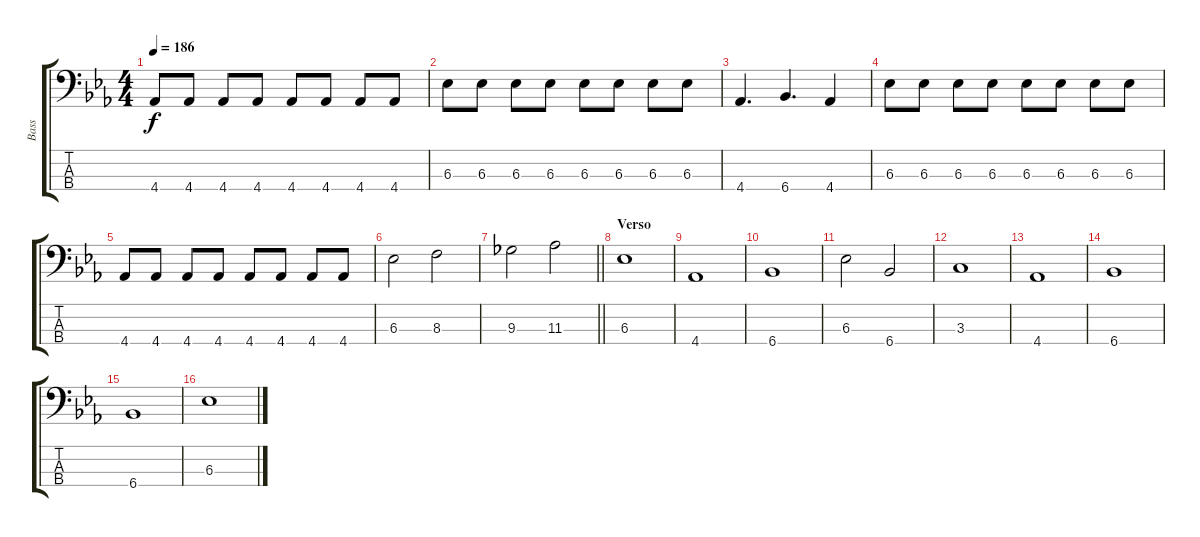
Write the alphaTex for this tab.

\track ("Bass" "Bass") {instrument electricbassfinger}
\staff {score tabs}
\tuning (G2 D2 A1 E1) {hide}
\ts (4 4)
\tempo 186
\clef f4
\ks eb
4.4.8{dy f} 4.4.8 4.4.8 4.4.8 4.4.8 4.4.8 4.4.8 4.4.8 |
6.3.8 6.3.8 6.3.8 6.3.8 6.3.8 6.3.8 6.3.8 6.3.8 |
4.4.4{d} 6.4.4{d} 4.4.4 |
6.3.8 6.3.8 6.3.8 6.3.8 6.3.8 6.3.8 6.3.8 6.3.8 |
4.4.8 4.4.8 4.4.8 4.4.8 4.4.8 4.4.8 4.4.8 4.4.8 |
6.3.2 8.3.2 |
\barLineRight lightlight
9.3.2 11.3.2 |
\section ("" "Verso")
6.3.1 |
4.4.1 |
6.4.1 |
6.3.2 6.4.2 |
3.3.1 |
4.4.1 |
6.4.1 |
6.4.1 |
6.3.1
